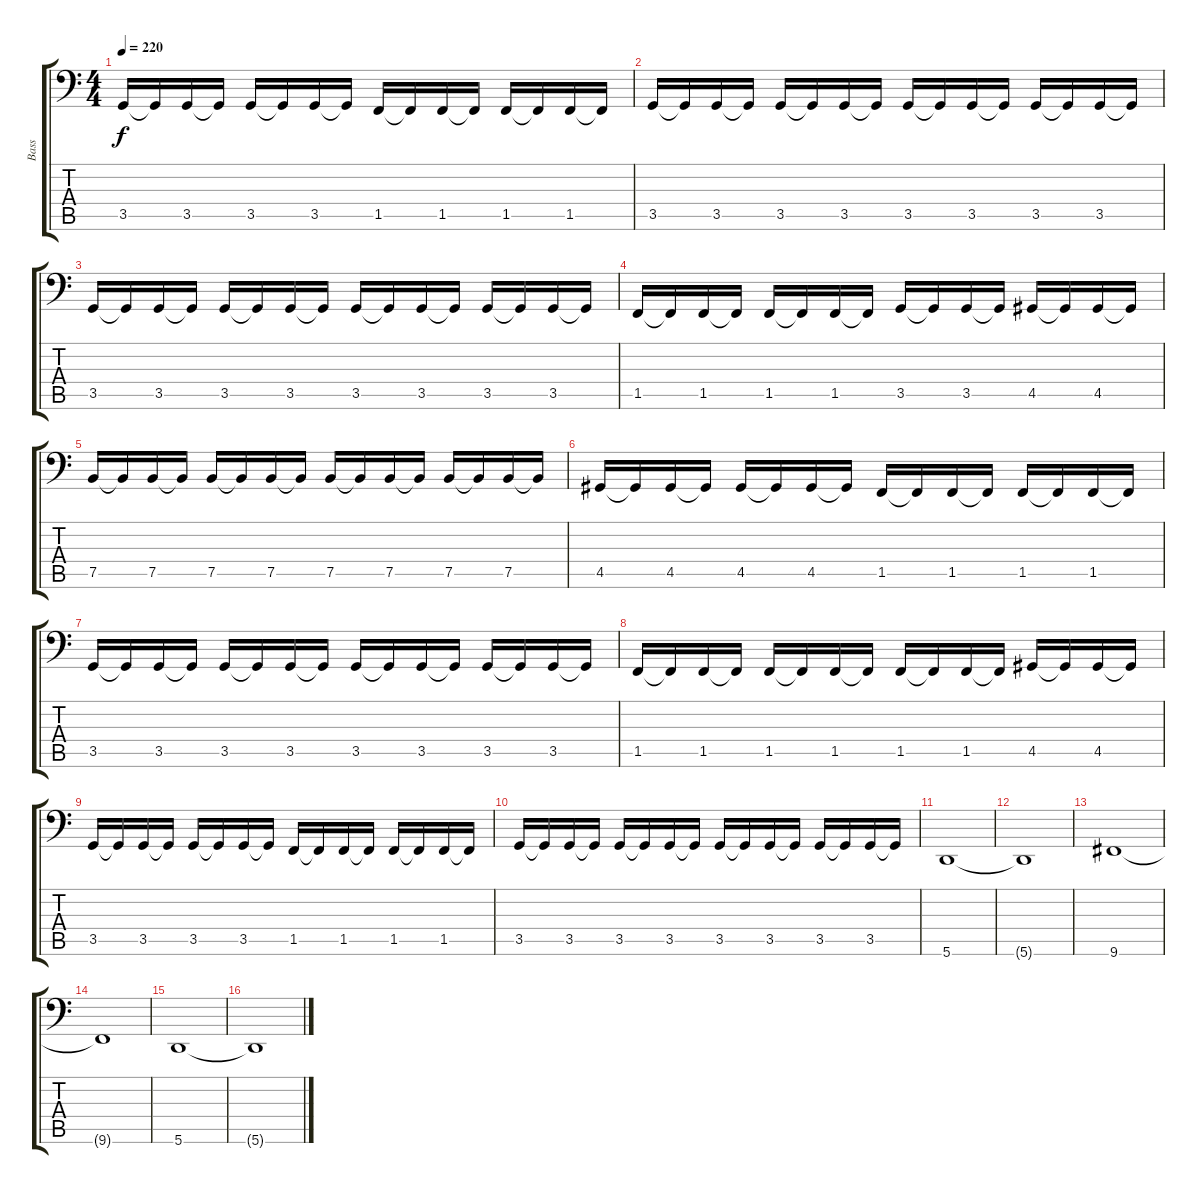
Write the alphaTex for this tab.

\track ("Bass" "Bass") {instrument electricbassfinger}
\staff {score tabs}
\tuning (C3 G2 D2 A1 E1 A0) {hide}
\ts (4 4)
\tempo 220
\clef f4
\ks c
3.5.16{dy f} 3.5{t}.16 3.5.16 3.5{t}.16 3.5.16 3.5{t}.16 3.5.16 3.5{t}.16 1.5.16 1.5{t}.16 1.5.16 1.5{t}.16 1.5.16 1.5{t}.16 1.5.16 1.5{t}.16 |
3.5.16 3.5{t}.16 3.5.16 3.5{t}.16 3.5.16 3.5{t}.16 3.5.16 3.5{t}.16 3.5.16 3.5{t}.16 3.5.16 3.5{t}.16 3.5.16 3.5{t}.16 3.5.16 3.5{t}.16 |
3.5.16 3.5{t}.16 3.5.16 3.5{t}.16 3.5.16 3.5{t}.16 3.5.16 3.5{t}.16 3.5.16 3.5{t}.16 3.5.16 3.5{t}.16 3.5.16 3.5{t}.16 3.5.16 3.5{t}.16 |
1.5.16 1.5{t}.16 1.5.16 1.5{t}.16 1.5.16 1.5{t}.16 1.5.16 1.5{t}.16 3.5.16 3.5{t}.16 3.5.16 3.5{t}.16 4.5.16 4.5{t}.16 4.5.16 4.5{t}.16 |
7.5.16 7.5{t}.16 7.5.16 7.5{t}.16 7.5.16 7.5{t}.16 7.5.16 7.5{t}.16 7.5.16 7.5{t}.16 7.5.16 7.5{t}.16 7.5.16 7.5{t}.16 7.5.16 7.5{t}.16 |
4.5.16 4.5{t}.16 4.5.16 4.5{t}.16 4.5.16 4.5{t}.16 4.5.16 4.5{t}.16 1.5.16 1.5{t}.16 1.5.16 1.5{t}.16 1.5.16 1.5{t}.16 1.5.16 1.5{t}.16 |
3.5.16 3.5{t}.16 3.5.16 3.5{t}.16 3.5.16 3.5{t}.16 3.5.16 3.5{t}.16 3.5.16 3.5{t}.16 3.5.16 3.5{t}.16 3.5.16 3.5{t}.16 3.5.16 3.5{t}.16 |
1.5.16 1.5{t}.16 1.5.16 1.5{t}.16 1.5.16 1.5{t}.16 1.5.16 1.5{t}.16 1.5.16 1.5{t}.16 1.5.16 1.5{t}.16 4.5.16 4.5{t}.16 4.5.16 4.5{t}.16 |
3.5.16 3.5{t}.16 3.5.16 3.5{t}.16 3.5.16 3.5{t}.16 3.5.16 3.5{t}.16 1.5.16 1.5{t}.16 1.5.16 1.5{t}.16 1.5.16 1.5{t}.16 1.5.16 1.5{t}.16 |
3.5.16 3.5{t}.16 3.5.16 3.5{t}.16 3.5.16 3.5{t}.16 3.5.16 3.5{t}.16 3.5.16 3.5{t}.16 3.5.16 3.5{t}.16 3.5.16 3.5{t}.16 3.5.16 3.5{t}.16 |
5.6.1 |
5.6{t}.1 |
9.6.1 |
9.6{t}.1 |
5.6.1 |
5.6{t}.1
